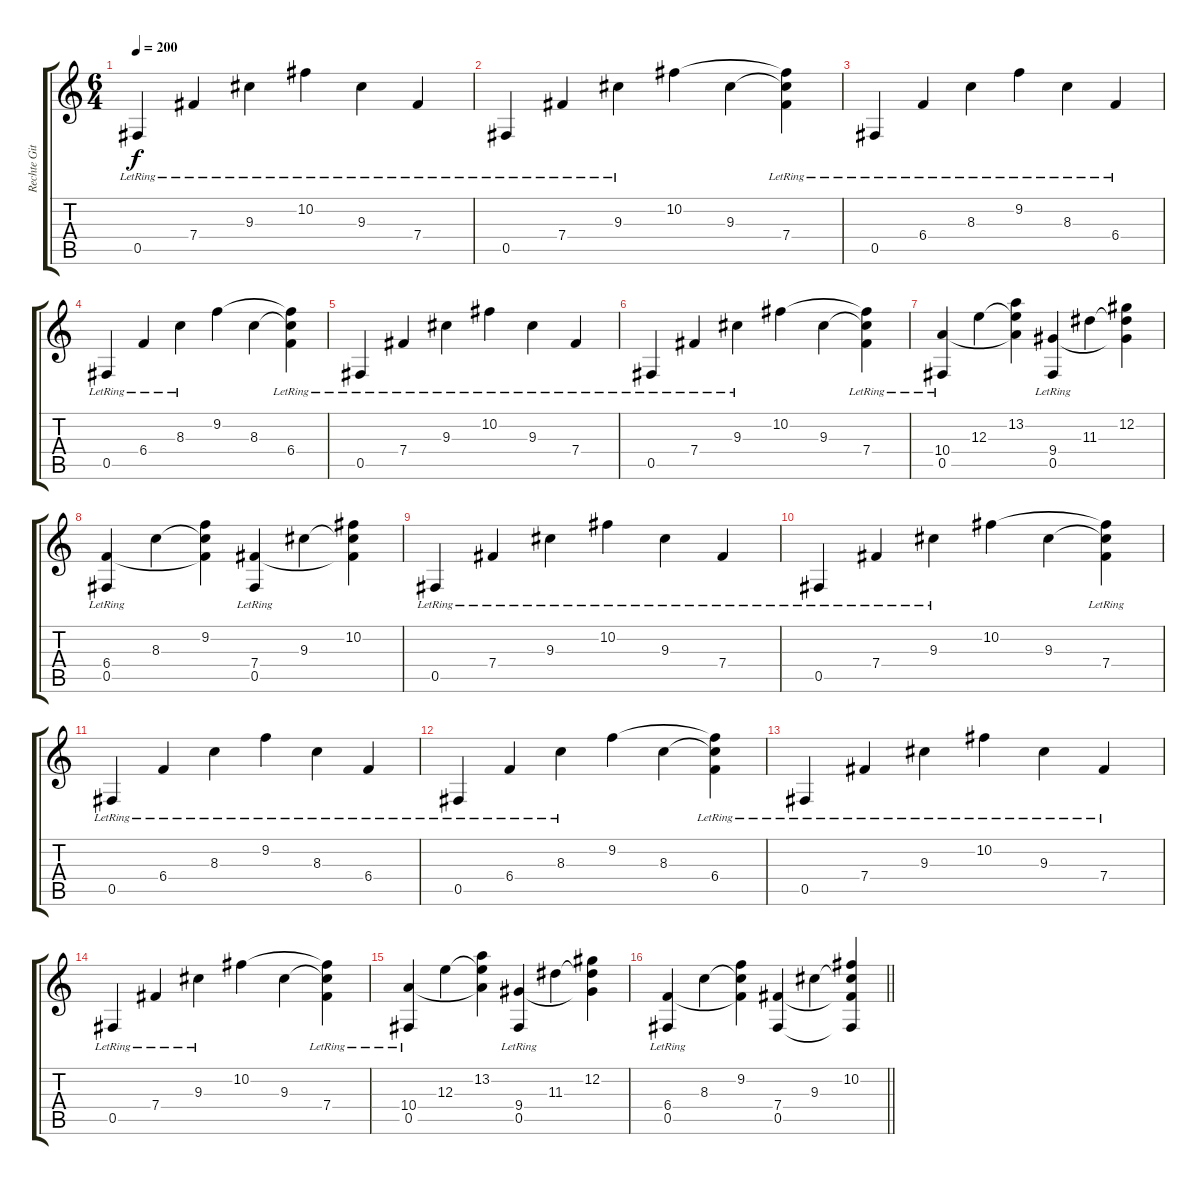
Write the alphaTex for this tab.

\track ("Rechte Gitarre" "Rechte Git") {instrument distortionguitar}
\staff {score tabs}
\tuning (Db4 Ab3 E3 B2 Gb2 Db2) {hide}
\ts (6 4)
\tempo 200
\clef g2
\ks c
0.5{lr}.4{dy f} 7.4{lr}.4 9.3{lr}.4 10.2{lr}.4 9.3{lr}.4 7.4{lr}.4 |
0.5{lr}.4 7.4{lr}.4 9.3{lr}.4 10.2.4 9.3.4 (10.2{t} 9.3{t} 7.4{lr}).4 |
0.5{lr}.4 6.4{lr}.4 8.3{lr}.4 9.2{lr}.4 8.3{lr}.4 6.4{lr}.4 |
0.5{lr}.4 6.4{lr}.4 8.3{lr}.4 9.2.4 8.3.4 (9.2{t} 8.3{t} 6.4{lr}).4 |
0.5{lr}.4 7.4{lr}.4 9.3{lr}.4 10.2{lr}.4 9.3{lr}.4 7.4{lr}.4 |
0.5{lr}.4 7.4{lr}.4 9.3{lr}.4 10.2.4 9.3.4 (10.2{t} 9.3{t} 7.4{lr}).4 |
(10.4 0.5{lr}).4 12.3.4 (13.2 12.3{t} 10.4{t}).4 (9.4 0.5{lr}).4 11.3.4 (12.2 11.3{t} 9.4{t}).4 |
(6.4 0.5{lr}).4 8.3.4 (9.2 8.3{t} 6.4{t}).4 (7.4 0.5{lr}).4 9.3.4 (10.2 9.3{t} 7.4{t}).4 |
0.5{lr}.4 7.4{lr}.4 9.3{lr}.4 10.2{lr}.4 9.3{lr}.4 7.4{lr}.4 |
0.5{lr}.4 7.4{lr}.4 9.3{lr}.4 10.2.4 9.3.4 (10.2{t} 9.3{t} 7.4{lr}).4 |
0.5{lr}.4 6.4{lr}.4 8.3{lr}.4 9.2{lr}.4 8.3{lr}.4 6.4{lr}.4 |
0.5{lr}.4 6.4{lr}.4 8.3{lr}.4 9.2.4 8.3.4 (9.2{t} 8.3{t} 6.4{lr}).4 |
0.5{lr}.4 7.4{lr}.4 9.3{lr}.4 10.2{lr}.4 9.3{lr}.4 7.4{lr}.4 |
0.5{lr}.4 7.4{lr}.4 9.3{lr}.4 10.2.4 9.3.4 (10.2{t} 9.3{t} 7.4{lr}).4 |
(10.4 0.5{lr}).4 12.3.4 (13.2 12.3{t} 10.4{t}).4 (9.4 0.5{lr}).4 11.3.4 (12.2 11.3{t} 9.4{t}).4 |
\barLineRight lightlight
(6.4 0.5{lr}).4 8.3.4 (9.2 8.3{t} 6.4{t}).4 (7.4 0.5).4 9.3.4 (10.2 9.3{t} 7.4{t} 0.5{t}).4
